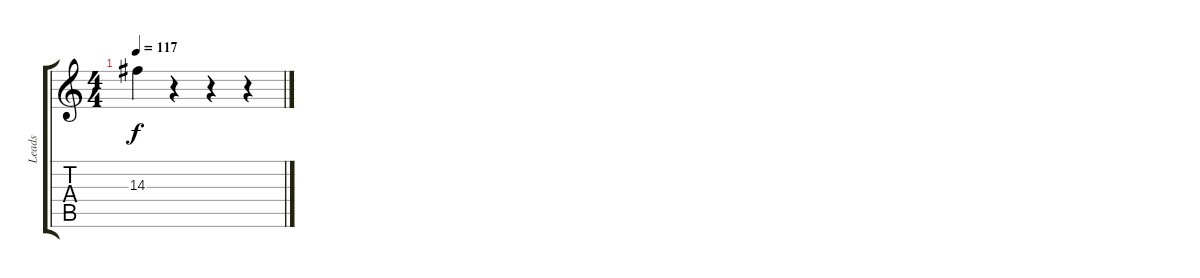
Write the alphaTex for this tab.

\track ("Leads" "Leads") {instrument overdrivenguitar}
\staff {score tabs}
\tuning (Db4 Ab3 E3 B2 Gb2 B1) {hide}
\ts (4 4)
\tempo 117
\clef g2
\ks c
14.3.4{dy f} r.4 r.4 r.4
